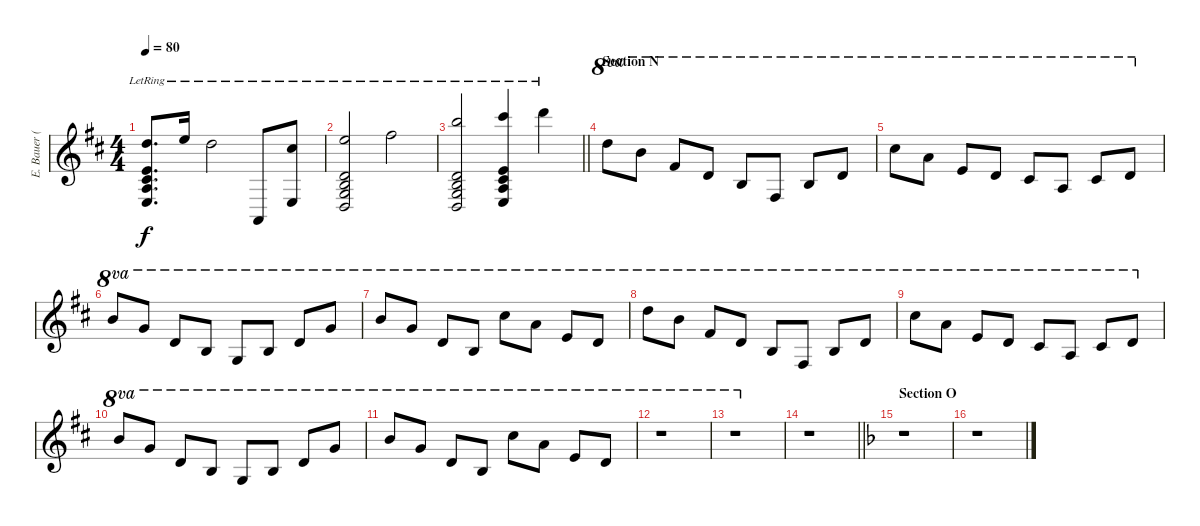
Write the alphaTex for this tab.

\track ("E. Bauer (Keyboard)" "E. Bauer (") {instrument orchestralharp}
\staff {score}
\tuning (E4 B3 G3 D3 A2 E2) {hide}
\ts (4 4)
\tempo 80
\clef g2
\ks bminor
(10.1{lr} 5.2{lr} 6.3{lr} 7.4{lr} 7.5{lr}).8{d dy f} 12.1{lr}.16 10.1{lr}.2 5.6{lr}.8 (9.1{lr} 7.5{lr}).8 |
(12.1{lr} 3.2{lr} 4.3{lr} 5.4{lr} 5.5{lr}).2 14.1{lr}.2 |
\barLineRight lightlight
(19.1{lr} 3.2{lr} 4.3{lr} 5.4{lr} 5.5{lr}).2 (21.1{lr} 5.2{lr} 6.3{lr} 7.4{lr} 7.5{lr}).4 22.1{lr}.4 |
\section ("" "Section N")
22.1.8{ot 8va instrument orchestralharp} 24.2.8{ot 8va} 23.3.8{ot 8va} 24.4.8{ot 8va} 26.5.8{ot 8va} 26.6.8{ot 8va} 26.5.8{ot 8va} 24.4.8{ot 8va} |
21.1.8{ot 8va} 22.2.8{ot 8va} 21.3.8{ot 8va} 24.4.8{ot 8va} 23.4.8{ot 8va} 24.5.8{ot 8va} 23.4.8{ot 8va} 24.4.8{ot 8va} |
19.1.8{ot 8va} 20.2.8{ot 8va} 19.3.8{ot 8va} 21.4.8{ot 8va} 22.5.8{ot 8va} 21.4.8{ot 8va} 19.3.8{ot 8va} 20.2.8{ot 8va} |
19.1.8{ot 8va} 20.2.8{ot 8va} 19.3.8{ot 8va} 21.4.8{ot 8va} 21.1.8{ot 8va} 22.2.8{ot 8va} 21.3.8{ot 8va} 24.4.8{ot 8va} |
22.1.8{ot 8va} 24.2.8{ot 8va} 23.3.8{ot 8va} 24.4.8{ot 8va} 26.5.8{ot 8va} 26.6.8{ot 8va} 26.5.8{ot 8va} 24.4.8{ot 8va} |
21.1.8{ot 8va} 22.2.8{ot 8va} 21.3.8{ot 8va} 24.4.8{ot 8va} 23.4.8{ot 8va} 24.5.8{ot 8va} 23.4.8{ot 8va} 24.4.8{ot 8va} |
19.1.8{ot 8va} 20.2.8{ot 8va} 19.3.8{ot 8va} 21.4.8{ot 8va} 22.5.8{ot 8va} 21.4.8{ot 8va} 19.3.8{ot 8va} 20.2.8{ot 8va} |
19.1.8{ot 8va} 20.2.8{ot 8va} 19.3.8{ot 8va} 21.4.8{ot 8va} 21.1.8{ot 8va} 22.2.8{ot 8va} 21.3.8{ot 8va} 24.4.8{ot 8va} |
r.1{ot 8va} |
r.1{ot 8va} |
\barLineRight lightlight
r.1 |
\section ("" "Section O")
\ks dminor
r.1 |
r.1
